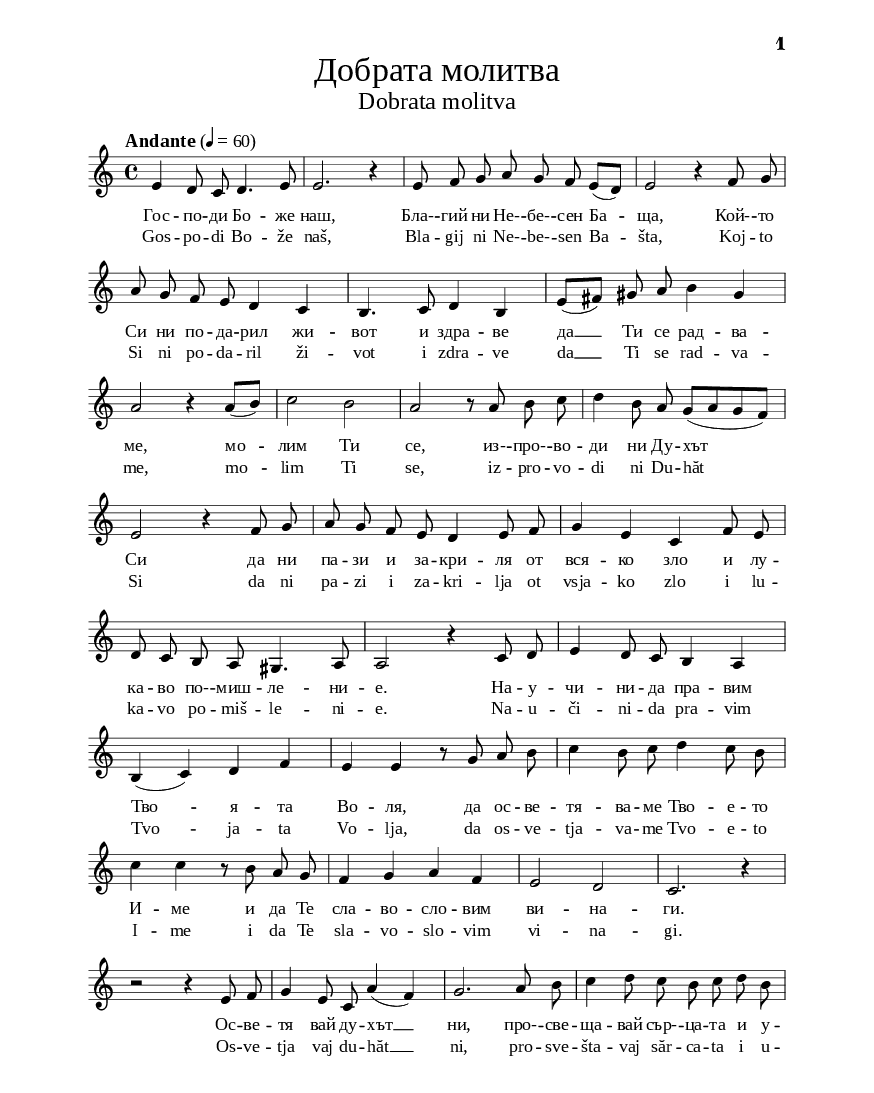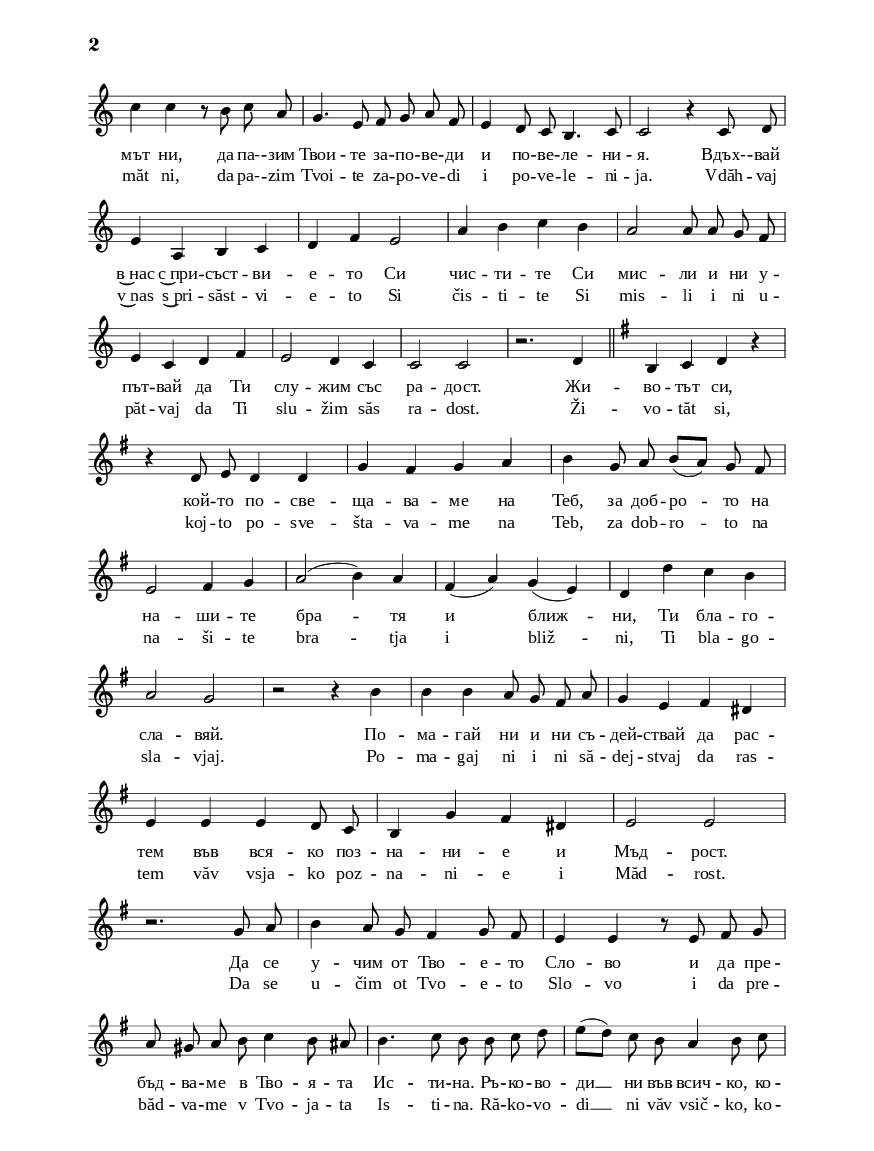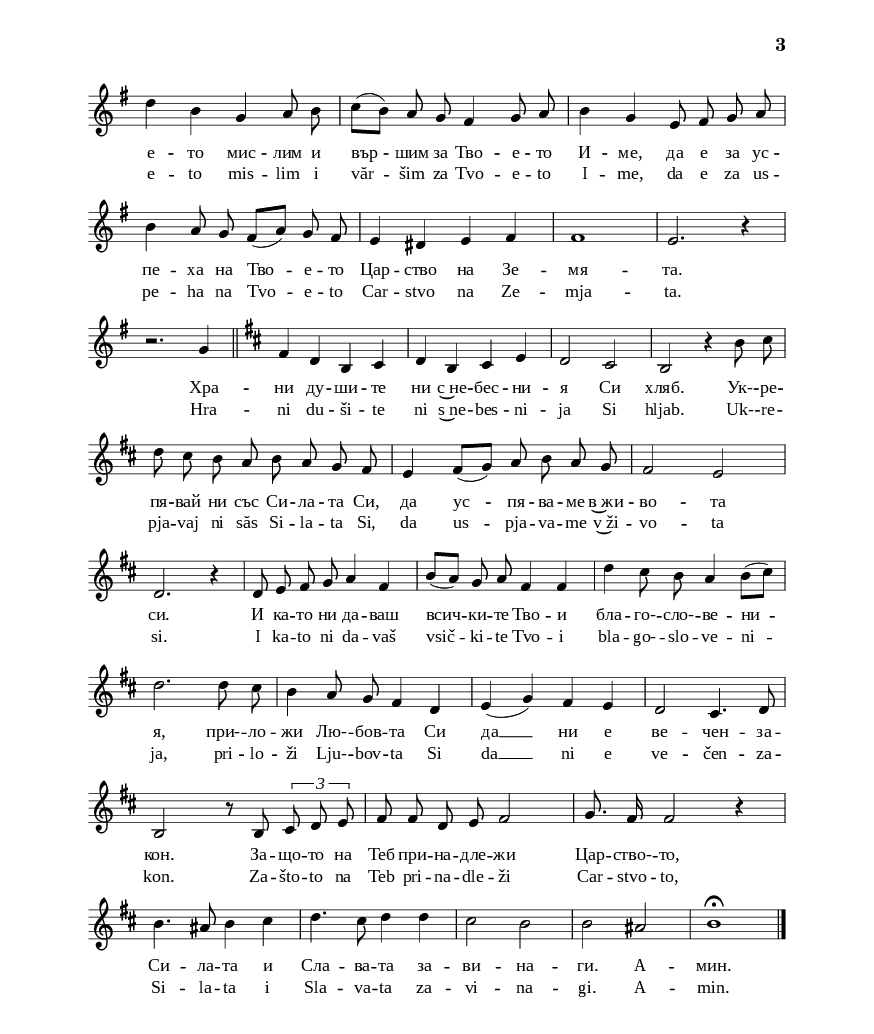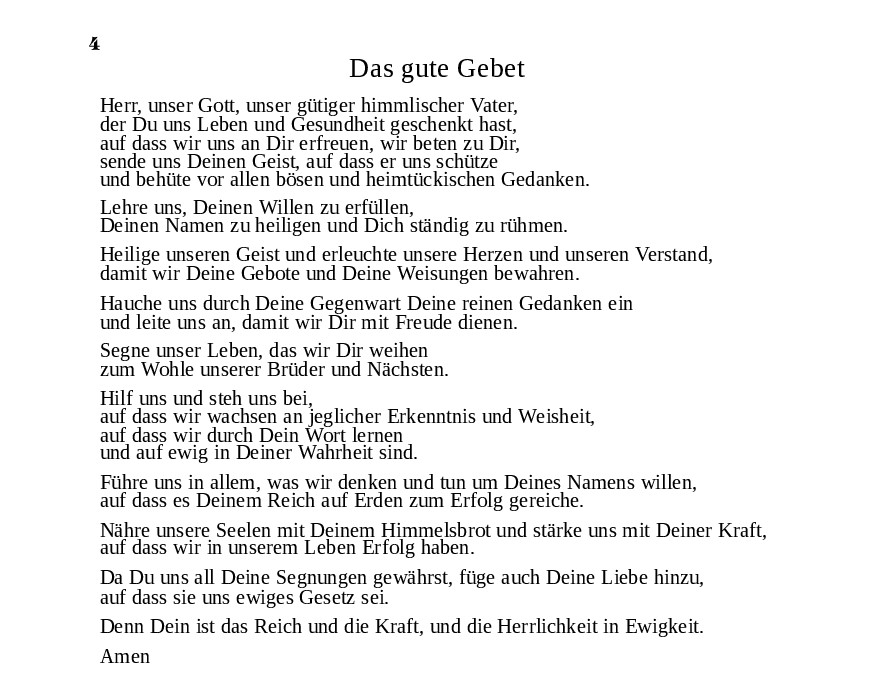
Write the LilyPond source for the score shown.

\version "2.24.3"

% include paper part and global functions
\include "include/globals.ily"

\bookpart {
  \label #'ref219
  \tocItem \markup "Добрата молитва – Dobrata molitva"
  \include "include/bookpart-paper.ily"
  \score {
    \include "include/score-layout.ily"

    \new Voice  \absolute {
      \clef treble
      \key c \major
      \time 4/4
      \tempoFunc "Andante" 4 "60"
      \autoBeamOff
      e'4  d'8  c'8  d'4.
      e'8 | % 2
      e'2. r4 | % 3
      e'8  f'8  g'8  a'8  g'8
      f'8  e'8 ( [  d'8 ) ] | % 4
      e'2 r4  f'8  g'8 \break | % 5
      a'8  g'8  f'8  e'8  d'4
      c'4 | % 6
      b4.  c'8  d'4  b4 | % 7
      e'8 ( [  fis'8 ) ]  gis'8  a'8
      b'4  gis'4 | \break % 8
      a'2 r4  a'8 ( [  b'8 ) ] | % 9
      c''2  b'2 |
      a'2 r8  a'8  b'8  c''8 | % 11
      d''4  b'8  a'8  g'8 ( [  a'8
      g'8  f'8 ) ] | \break % 12
      e'2 r4  f'8  g'8 | % 13
      a'8  g'8  f'8  e'8  d'4
      e'8  f'8 | % 14
      g'4  e'4  c'4  f'8  e'8 | \break % 15
      d'8  c'8  b8  a8  gis4.
      a8 | % 16
      a2 r4  c'8  d'8 | % 17
      e'4  d'8  c'8  b4  a4 | \break % 18
      b4 (  c'4 )  d'4  f'4 | % 19
      e'4  e'4 r8  g'8  a'8  b'8 |

      c''4  b'8  c''8  d''4
      c''8  b'8 |  \break % 21
      c''4  c''4 r8  b'8  a'8
      g'8 | % 22
      f'4  g'4  a'4  f'4 | % 23
      e'2  d'2  | % 24
      c'2. r4 | \break % 25
      r2 r4  e'8  f'8 | % 26
      g'4  e'8  c'8  a'4 (  f'4 ) | % 27
      g'2.  a'8  b'8 | % 28
      c''4  d''8  c''8  b'8
      c''8  d''8  b'8 \break | % 29
      c''4  c''4 r8  b'8  c''8
      a'8 |
      g'4.  e'8  f'8  g'8  a'8
      f'8 | % 31
      e'4  d'8  c'8  b4.  c'8 | % 32
      c'2 r4  c'8  d'8 \break | % 33
      e'4  a4  b4  c'4 | % 34
      d'4  f'4  e'2 | % 35
      a'4  b'4  c''4  b'4 | % 36
      a'2  a'8  a'8  g'8  f'8 | \break % 37
      e'4  c'4  d'4  f'4  | % 38
      e'2  d'4  c'4 | % 39
      c'2  c'2 |
      r2.  d'4 \bar "||"
      \key g \major  b4  c'4  d'4 r4 |\break % 42
      r4  d'8  e'8  d'4  d'4 | % 43
      g'4  fis'4  g'4  a'4 | % 44
      b'4  g'8  a'8  b'8 ( [  a'8 )
      ]  g'8  fis'8 | \break % 45
      e'2  fis'4  g'4 |  % 46
      a'2 (  b'4 )  a'4 | % 47
      fis'4 (  a'4 )  g'4 (  e'4 ) | % 48
      d'4  d''4  c''4  b'4 | \break % 49
      a'2  g'2 |
      r2 r4  b'4 | % 51
      b'4  b'4  a'8  g'8  fis'8
      a'8 | % 52
      g'4  e'4  fis'4  dis'4 | \break % 53
      e'4  e'4  e'4  d'8  c'8  | % 54
      b4  g'4  fis'4  dis'4 | % 55
      e'2  e'2 | \break % 56
      r2.  g'8  a'8 | % 57
      b'4  a'8  g'8  fis'4  g'8
      fis'8 | % 58
      e'4  e'4 r8  e'8  fis'8  g'8
      \break | % 59
      a'8  gis'8  a'8  b'8  c''4
      b'8  ais'8 |
      b'4.  c''8  b'8  b'8
      c''8  d''8 | % 61
      e''8 ( [  d''8 ) ]  c''8  b'8
      a'4  b'8  c''8 | \break % 62
      d''4  b'4  g'4  a'8  b'8 | % 63
      c''8 ( [  b'8 ) ]  a'8  g'8
      fis'4  g'8  a'8 | % 64
      b'4  g'4  e'8  fis'8  g'8
      a'8 | \break % 65
      b'4  a'8  g'8  fis'8 ( [  a'8
      ) ]  g'8  fis'8 | % 66
      e'4  dis'4  e'4  fis'4 | % 67
      fis'1  | % 68
      e'2. r4 | \break % 69
      r2.  g'4 \bar "||"
      \key b \minor  fis'4  d'4  b4  cis'4 | % 71
      d'4  b4  cis'4  e'4 | % 72
      d'2  cis'2 | % 73
      b2 r4  b'8  cis''8 \break | % 74
      d''8  cis''8  b'8  a'8
      b'8  a'8  g'8  fis'8 | % 75
      e'4  fis'8 ( [  g'8 ) ]  a'8
      b'8  a'8  g'8 | % 76
      fis'2  e'2 \break | % 77
      d'2. r4  | % 78
      d'8  e'8  fis'8  g'8  a'4
      fis'4 | % 79
      b'8 ( [  a'8 ) ]  g'8  a'8  fis'4
      fis'4 |
      d''4  cis''8  b'8  a'4
      b'8 ( [  cis''8 ) ] | \break % 81
      d''2.  d''8  cis''8  | % 82
      b'4  a'8  g'8  fis'4  d'4 | % 83
      e'4 (  g'4 )  fis'4  e'4 | % 84
      d'2  cis'4.  d'8 |\break % 85
      b2 r8  b8 \times 2/3 {
        cis'8  d'8  e'8
      }
      | % 86
      fis'8  fis'8  d'8  e'8  fis'2
      | % 87
      g'8.  fis'16  fis'2 r4   \break | % 88
      b'4.  ais'8  b'4  cis''4 | % 89
      d''4.  cis''8  d''4  d''4 |

      cis''2  b'2 | % 91
      b'2  ais'2 | % 92
      b'1 \fermata \bar "|."
    }

    \addlyrics {
      Гос -- по -- ди Бо -- же наш,
      "Бла-" -- гий ни "Не-" -- "бе-" -- сен Ба -- ща, "Кой-"
      -- то Си ни по -- да -- рил жи -- вот и здра --
      ве да  __ Ти се рад -- ва -- ме, мо -- лим Ти се,
      "из-" -- "про-" -- во -- ди ни Ду --
      хът Си да ни па -- зи и за -- кри -- ля от вся --
      ко зло и лу -- ка -- во "по-" -- миш -- ле -- ни
      -- е. На -- у -- чи -- ни -- да пра -- вим Тво
      -- я -- та Во -- ля, да ос -- ве -- тя -- ва
      -- ме Тво -- е -- то И -- ме и да Те сла --
      во -- сло -- вим ви -- на -- ги. Ос -- ве -- тя
      вай ду -- хът __ ни, "про-" -- све -- ща -- вай
      "сър-"  -- ца -- та и у -- мът ни, да "па-" -- зим
      Твои -- те за -- по -- ве -- ди и по -- ве
      -- ле -- ни -- я. "Вдъх-" -- вай в~нас с~при -- съст --
      ви -- е -- то Си чис -- ти -- те Си мис -- ли
      и ни у -- път -- вай да Ти слу -- жим със ра
      -- дост. Жи -- во -- тът си, кой -- то по -- све
      -- ща -- ва -- ме на Теб, за доб -- ро -- то
      на на -- ши -- те бра -- тя и  ближ
      -- ни, Ти бла -- го -- сла -- вяй. По -- ма --
      гай ни и ни съ -- дей -- ствай да рас -- тем
      във вся -- ко поз -- на -- ни -- е и Мъд --
      рост. Да се у -- чим от Тво -- е -- то Сло --
      во и да пре -- бъд -- ва -- ме в Тво -- я --
      та Ис -- ти -- на. Ръ -- ко -- во -- ди __  ни
      във всич -- ко, ко -- е -- то мис -- лим и вър
      -- шим за Тво -- е -- то И -- ме, да е за
      ус -- пе -- ха на Тво -- е -- то Цар -- ство
      на Зе -- мя -- та. Хра -- ни ду -- ши -- те ни
      с~не -- бес -- ни -- я Си хляб. "Ук-" -- ре -- пя --
      вай ни със Си -- ла -- та Си, да ус -- пя
      -- ва -- ме в~жи -- во -- та си. И ка -- то ни
      да -- ваш всич -- ки -- те Тво -- и бла --
      "го-" -- "сло-" -- ве -- ни -- я, "при-" -- ло -- жи
      "Лю-" -- бов -- та Си да  __ ни е ве -- чен --
      за -- кон. За -- що -- то на Теб при -- на --
      дле -- жи Цар -- "ство-" -- то, Си -- ла -- та и Сла
      -- ва -- та за -- ви -- на -- ги. А -- мин.}

      \addlyrics {
        Gos -- po -- di Bo -- že naš,
        Bla -- gij ni "Ne-" -- "be-" -- sen Ba -- šta, Koj
        -- to Si ni po -- da -- ril ži -- vot i zdra --
        ve da  __ Ti se rad -- va -- me, mo -- lim Ti se,
        iz -- pro -- vo -- di ni Du --
        hăt Si da ni pa -- zi i za -- kri -- lja ot vsja --
        ko zlo i lu -- ka -- vo po -- miš -- le -- ni
        -- e. Na -- u -- či -- ni -- da pra -- vim Tvo
        -- ja -- ta Vo -- lja, da os -- ve -- tja -- va
        -- me Tvo -- e -- to I -- me i da Te sla --
        vo -- slo -- vim vi -- na -- gi. Os -- ve -- tja
        vaj du -- hăt __ ni, pro -- sve -- šta -- vaj
        săr  -- ca -- ta i u -- măt ni, da "pa-" -- zim
        Tvoi -- te za -- po -- ve -- di i po -- ve
        -- le -- ni -- ja. Vdăh -- vaj v~nas s~pri -- săst --
        vi -- e -- to Si čis -- ti -- te Si mis -- li
        i ni u -- păt -- vaj da Ti slu -- žim săs ra
        -- dost. Ži -- vo -- tăt si, koj -- to po -- sve
        -- šta -- va -- me na Teb, za dob -- ro -- to
        na na -- ši -- te bra -- tja i  bliž
        -- ni, Ti bla -- go -- sla -- vjaj. Po -- ma --
        gaj ni i ni să -- dej -- stvaj da ras -- tem
        văv vsja -- ko poz -- na -- ni -- e i Măd --
        rost. Da se u -- čim ot Tvo -- e -- to Slo --
        vo i da pre -- băd -- va -- me v Tvo -- ja --
        ta Is -- ti -- na. Ră -- ko -- vo -- di __  ni
        văv vsič -- ko, ko -- e -- to mis -- lim i văr
        -- šim za Tvo -- e -- to I -- me, da e za
        us -- pe -- ha na Tvo -- e -- to Car -- stvo
        na Ze -- mja -- ta. Hra -- ni du -- ši -- te ni
        s~ne -- bes -- ni -- ja Si hljab. "Uk-" -- re -- pja --
        vaj ni săs Si -- la -- ta Si, da us -- pja
        -- va -- me v~ži -- vo -- ta si. I ka -- to ni
        da -- vaš vsič -- ki -- te Tvo -- i bla --
        "go-" -- slo -- ve -- ni -- ja, pri -- lo -- ži
        "Lju-" -- bov -- ta Si da  __ ni e ve -- čen --
        za -- kon. Za -- što -- to na Teb pri -- na --
        dle -- ži Car -- stvo -- to, Si -- la -- ta i Sla
        -- va -- ta za -- vi -- na -- gi. A -- min.}

        \header {
          title = \titleFunc "Добрата молитва" "Dobrata molitva"
        }

        \midi{}

      } % score

      \pageBreak
      % include foreign translation(s) of the song
      \markup \fill-line { \fontsize #deTitleFontSize "Das gute Gebet" }
\markup \null
\markup \null
\markup \abs-fontsize #10 {
  
  \override #`(baseline-skip . ,deCoupletBaselineSkip)

  \column {

\line { " "Herr, unser Gott, unser gütiger himmlischer Vater, }
\line { " "der Du uns Leben und Gesundheit geschenkt hast, }
\line { " "auf dass wir uns an Dir erfreuen, wir beten zu Dir,} 
\line { " "sende uns Deinen Geist, auf dass er uns schütze }
\line { " "und behüte vor allen bösen und heimtückischen Gedanken. }
 \vspace #0.5
\line { " "Lehre uns, Deinen Willen zu erfüllen, }
\line { " "Deinen Namen zu heiligen und Dich ständig zu rühmen.}
 \vspace #0.5
\line { " "Heilige unseren Geist und erleuchte unsere Herzen und unseren Verstand, }
\line { " "damit wir Deine Gebote und Deine Weisungen bewahren.}
 \vspace #0.5
\line { " "Hauche uns durch Deine Gegenwart Deine reinen Gedanken ein }
\line { " "und leite uns an, damit wir Dir mit Freude dienen.}
 \vspace #0.5
\line { " "Segne unser Leben, das wir Dir weihen }

 \line { " "zum Wohle unserer Brüder und Nächsten.}
 \vspace #0.5
\line { " "Hilf uns und steh uns bei, }
\line { " "auf dass wir wachsen an jeglicher Erkenntnis und Weisheit, }
\line { " "auf dass wir durch Dein Wort lernen }

\line { " " und auf ewig in Deiner Wahrheit sind.}
 \vspace #0.5
\line { " "Führe uns in allem, was wir denken und tun um Deines Namens willen, }
\line { " "auf dass es Deinem Reich auf Erden zum Erfolg gereiche.}
 \vspace #0.5
\line { " "Nähre unsere Seelen mit Deinem Himmelsbrot und stärke uns mit Deiner Kraft, }
\line { " "auf dass wir in unserem Leben Erfolg haben.}
 \vspace #0.5
\line { " "Da Du uns all Deine Segnungen gewährst, füge auch Deine Liebe hinzu, }
\line { " "auf dass sie uns ewiges Gesetz sei.}
 \vspace #0.5

\line { " "Denn Dein ist das Reich und die Kraft, und die Herrlichkeit in Ewigkeit.}
 \vspace #0.5
\line { " " Amen}


  }
}


    } % bookpart

    % Più mosso
    %
